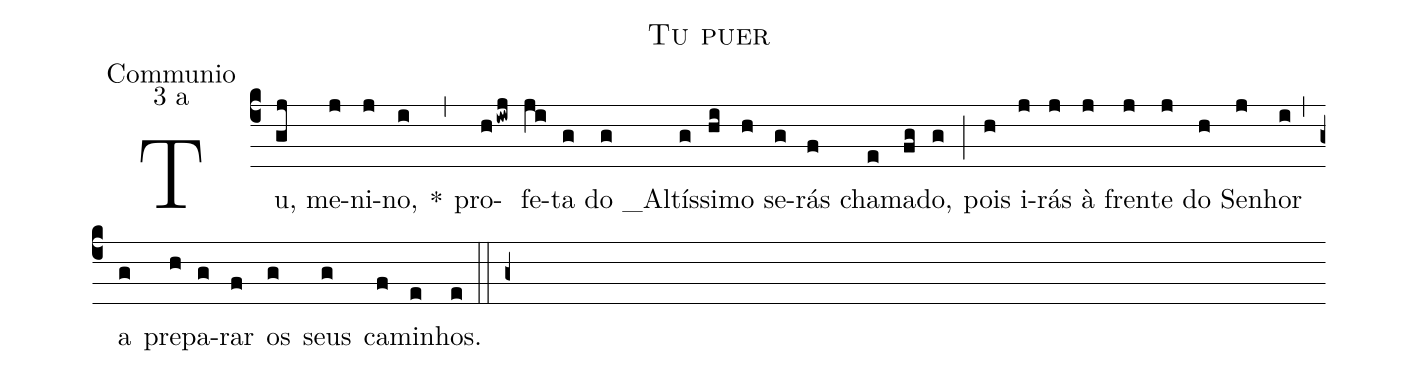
name: Tu puer;
office-part: Communio;
mode: 3;
mode-differentia: a;
%%
(c4)

Tu,(gj) me(j)ni(j)no,(i) *(,) pro(hiwj)fe(ji)ta(g) do _Al(g)tís(g)si(hi)mo(h) se(g)rás(f) cha(e)ma(fg)do,(g) (;) pois(h) i(j)rás(j) à(j) fren(j)te(j) do(h) Se(j)nhor(i) (,) a(g) pre(h)pa(g)rar(f) os(g) seus(g) ca(f)mi(e)nhos.(e)

(::)

(g+)
